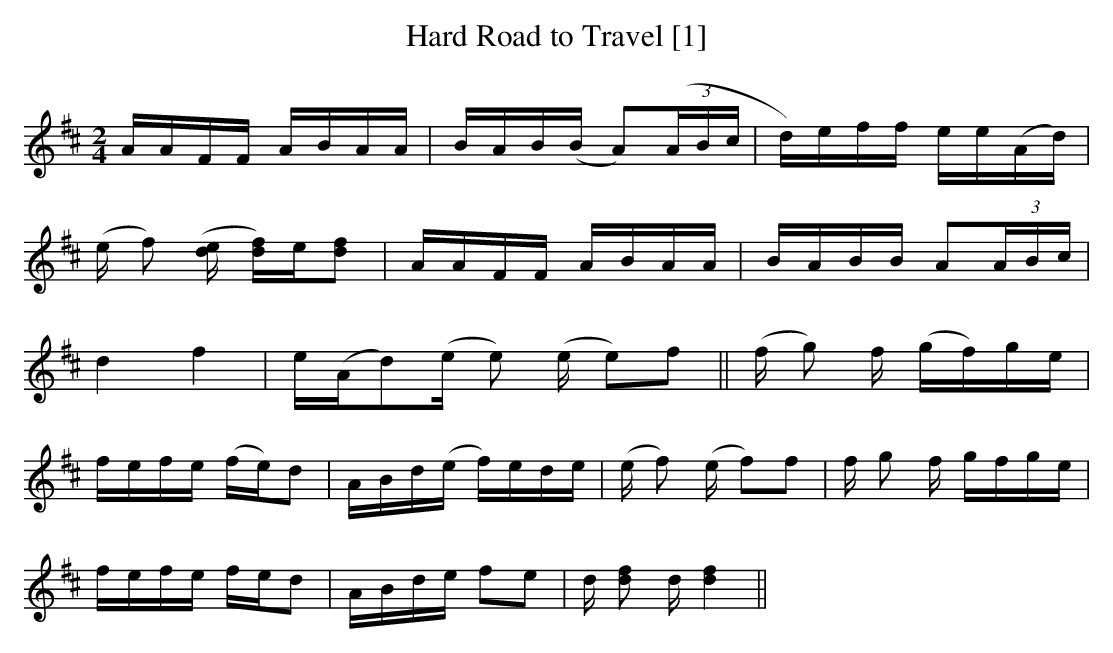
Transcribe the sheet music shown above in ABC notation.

X:1
T:Hard Road to Travel [1]
L:1/8
M:2/4
K:D
A/A/F/F/ A/B/A/A/|B/A/B/(B/ A)((3A/2B/2c/2|d/)e/f/f/ e/e/(A/d/)|
(e/ f) ([d/e/] [d/f/])e/[df]|A/A/F/F/ A/B/A/A/|B/A/B/B/ A(3A/2B/2c/2|
d2f2 |e/(A/d)(e/ e) (e/ e)f||(f/ g) f/ (g/f/)g/e/|
f/e/f/e/ (f/e/)d|A/B/d/(e/ f/)e/d/e/|(e/ f) (e/ f)f|f/ g f/ g/f/g/e/|
f/e/f/e/ f/e/d|A/B/d/e/ fe|d/ [df] d/ [d2f2]||
